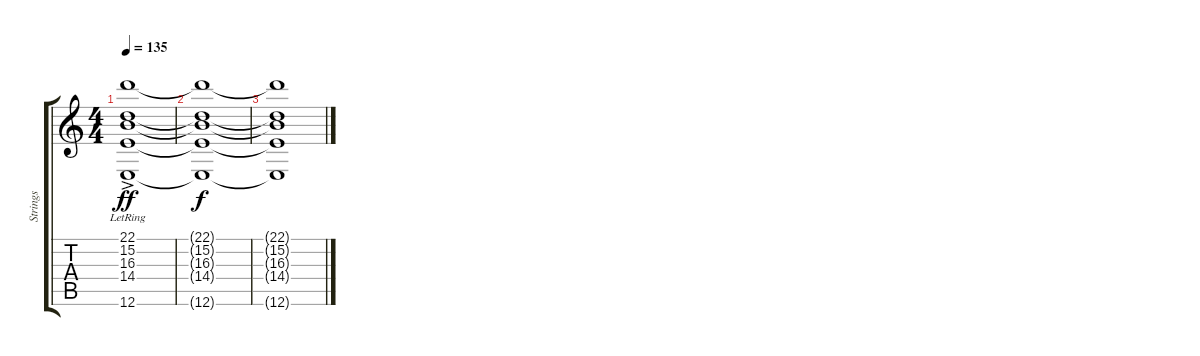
\track ("Strings" "Strings") {instrument stringensemble1}
\staff {score tabs}
\tuning (E4 B3 G3 D3 A2 E2) {hide}
\ts (4 4)
\tempo 135
\clef g2
\ks c
(22.1 15.2{lr} 16.3{ac lr} 14.4{lr} 12.6{lr}).1{dy ff volume 0} |
(22.1{t} 15.2{t} 16.3{t} 14.4{t} 12.6{t}).1{dy f} |
(22.1{t} 15.2{t} 16.3{t} 14.4{t} 12.6{t}).1
